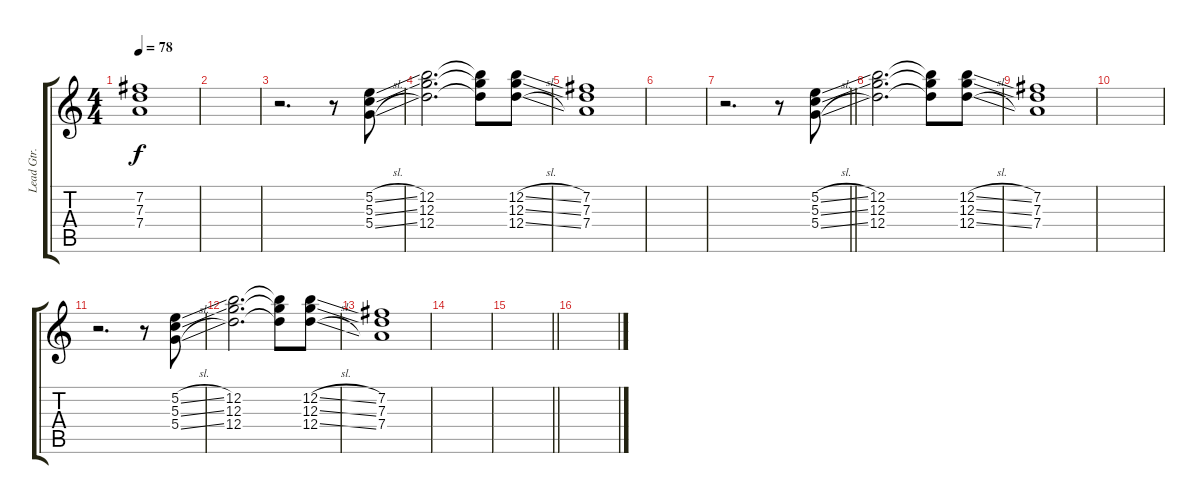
\track ("Lead Gtr." "Lead Gtr.") {instrument distortionguitar}
\staff {score tabs}
\tuning (E4 B3 G3 D3 A2 E2) {hide}
\ts (4 4)
\tempo 78
\clef g2
\ks c
(7.2 7.3 7.4).1{dy f} |
|
r.2{d} r.8 (5.2{sl} 5.3{sl} 5.4{sl}).8 |
(12.2 12.3 12.4).2{d} (12.2{t} 12.3{t} 12.4{t}).8 (12.2{sl} 12.3{sl} 12.4{sl}).8 |
(7.2 7.3 7.4).1 |
|
\barLineRight lightlight
r.2{d} r.8 (5.2{sl} 5.3{sl} 5.4{sl}).8 |
\section ("" "")
(12.2 12.3 12.4).2{d} (12.2{t} 12.3{t} 12.4{t}).8 (12.2{sl} 12.3{sl} 12.4{sl}).8 |
(7.2 7.3 7.4).1 |
|
r.2{d} r.8 (5.2{sl} 5.3{sl} 5.4{sl}).8 |
(12.2 12.3 12.4).2{d} (12.2{t} 12.3{t} 12.4{t}).8 (12.2{sl} 12.3{sl} 12.4{sl}).8 |
(7.2 7.3 7.4).1 |
|
\barLineRight lightlight
|
\section ("" "")
